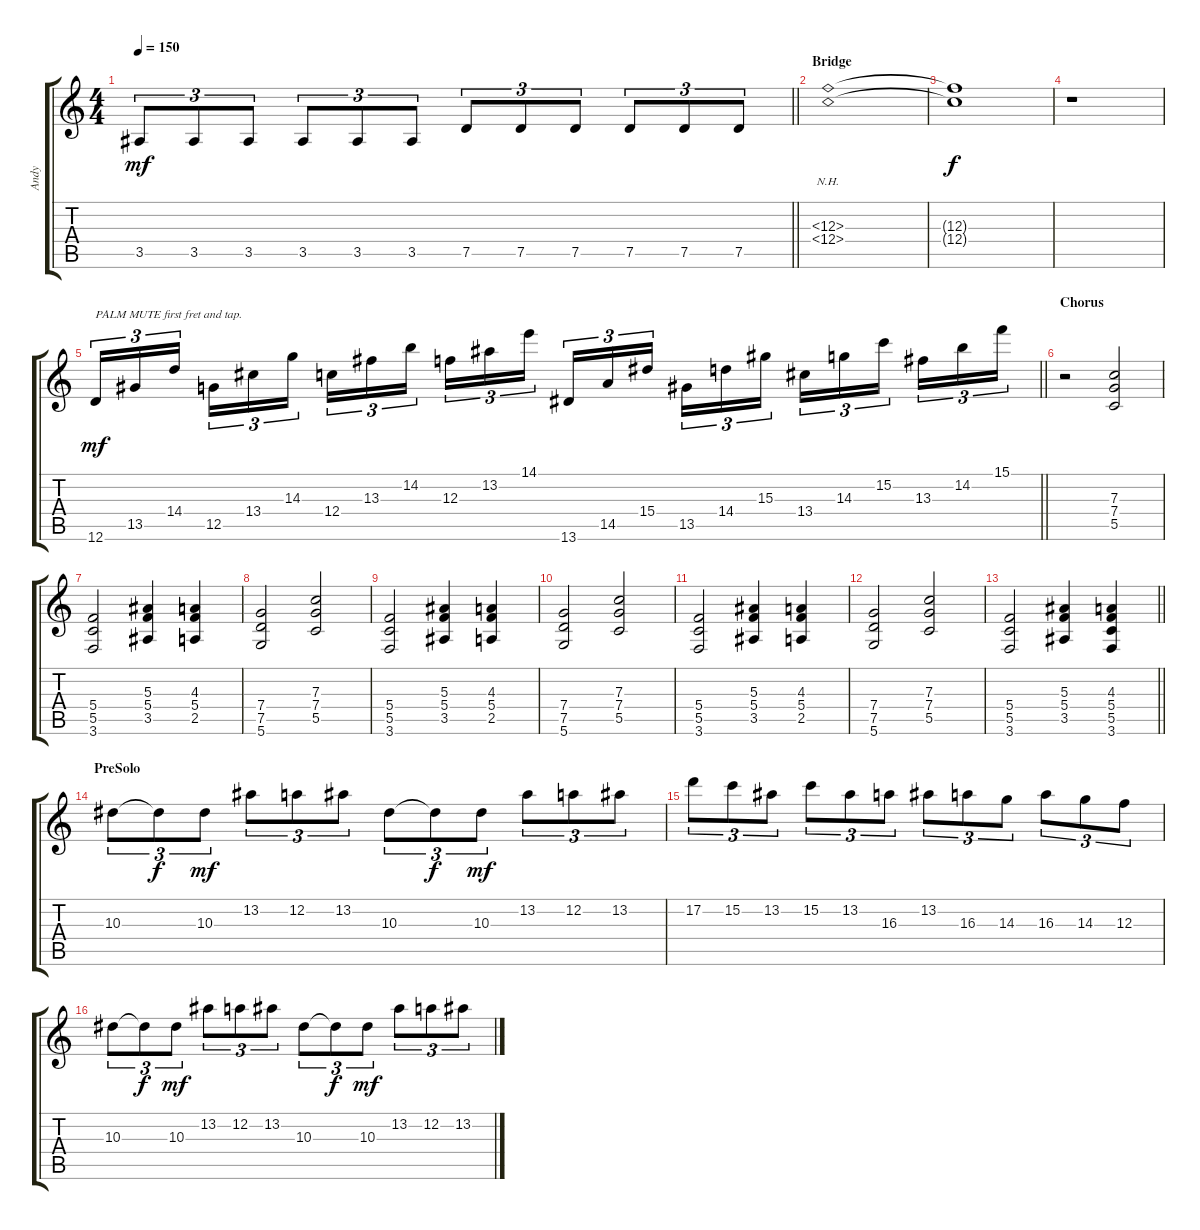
\track ("Andy" "Andy") {instrument electricguitarjazz}
\staff {score tabs}
\tuning (D4 A3 F3 C3 G2 D2) {hide}
\ts (4 4)
\tempo 150
\clef g2
\barLineRight lightlight
\ks c
3.5.8{tu (3 2) dy mf} 3.5.8{tu (3 2)} 3.5.8{tu (3 2)} 3.5.8{tu (3 2)} 3.5.8{tu (3 2)} 3.5.8{tu (3 2)} 7.5.8{tu (3 2)} 7.5.8{tu (3 2)} 7.5.8{tu (3 2)} 7.5.8{tu (3 2)} 7.5.8{tu (3 2)} 7.5.8{tu (3 2)} |
\section ("" "Bridge")
(12.3{nh} 12.4{nh}).1 |
(12.3{t} 12.4{t}).1{dy f} |
r.1 |
\barLineRight lightlight
12.6.16{tu (3 2) txt "PALM MUTE first fret and tap." dy mf} 13.5.16{tu (3 2)} 14.4.16{tu (3 2) beam splitsecondary} 12.5.16{tu (3 2)} 13.4.16{tu (3 2)} 14.3.16{tu (3 2)} 12.4.16{tu (3 2)} 13.3.16{tu (3 2)} 14.2.16{tu (3 2) beam splitsecondary} 12.3.16{tu (3 2)} 13.2.16{tu (3 2)} 14.1.16{tu (3 2)} 13.6.16{tu (3 2)} 14.5.16{tu (3 2)} 15.4.16{tu (3 2) beam splitsecondary} 13.5.16{tu (3 2)} 14.4.16{tu (3 2)} 15.3.16{tu (3 2)} 13.4.16{tu (3 2)} 14.3.16{tu (3 2)} 15.2.16{tu (3 2) beam splitsecondary} 13.3.16{tu (3 2)} 14.2.16{tu (3 2)} 15.1.16{tu (3 2)} |
\section ("" "Chorus")
r.2{instrument distortionguitar} (7.3 7.4 5.5).2 |
(5.4 5.5 3.6).2 (5.3 5.4 3.5).4 (4.3 5.4 2.5).4 |
(7.4 7.5 5.6).2{instrument distortionguitar} (7.3 7.4 5.5).2 |
(5.4 5.5 3.6).2 (5.3 5.4 3.5).4 (4.3 5.4 2.5).4 |
(7.4 7.5 5.6).2{instrument distortionguitar} (7.3 7.4 5.5).2 |
(5.4 5.5 3.6).2 (5.3 5.4 3.5).4 (4.3 5.4 2.5).4 |
(7.4 7.5 5.6).2{instrument distortionguitar} (7.3 7.4 5.5).2 |
\barLineRight lightlight
(5.4 5.5 3.6).2 (5.3 5.4 3.5).4 (4.3 5.4 5.5 3.6).4 |
\section ("" "PreSolo")
10.3.8{tu (3 2)} 10.3{t}.8{tu (3 2) dy f} 10.3.8{tu (3 2) dy mf} 13.2.8{tu (3 2)} 12.2.8{tu (3 2)} 13.2.8{tu (3 2)} 10.3.8{tu (3 2)} 10.3{t}.8{tu (3 2) dy f} 10.3.8{tu (3 2) dy mf} 13.2.8{tu (3 2)} 12.2.8{tu (3 2)} 13.2.8{tu (3 2)} |
17.2.8{tu (3 2)} 15.2.8{tu (3 2)} 13.2.8{tu (3 2)} 15.2.8{tu (3 2)} 13.2.8{tu (3 2)} 16.3.8{tu (3 2)} 13.2.8{tu (3 2)} 16.3.8{tu (3 2)} 14.3.8{tu (3 2)} 16.3.8{tu (3 2)} 14.3.8{tu (3 2)} 12.3.8{tu (3 2)} |
10.3.8{tu (3 2)} 10.3{t}.8{tu (3 2) dy f} 10.3.8{tu (3 2) dy mf} 13.2.8{tu (3 2)} 12.2.8{tu (3 2)} 13.2.8{tu (3 2)} 10.3.8{tu (3 2)} 10.3{t}.8{tu (3 2) dy f} 10.3.8{tu (3 2) dy mf} 13.2.8{tu (3 2)} 12.2.8{tu (3 2)} 13.2.8{tu (3 2)}
